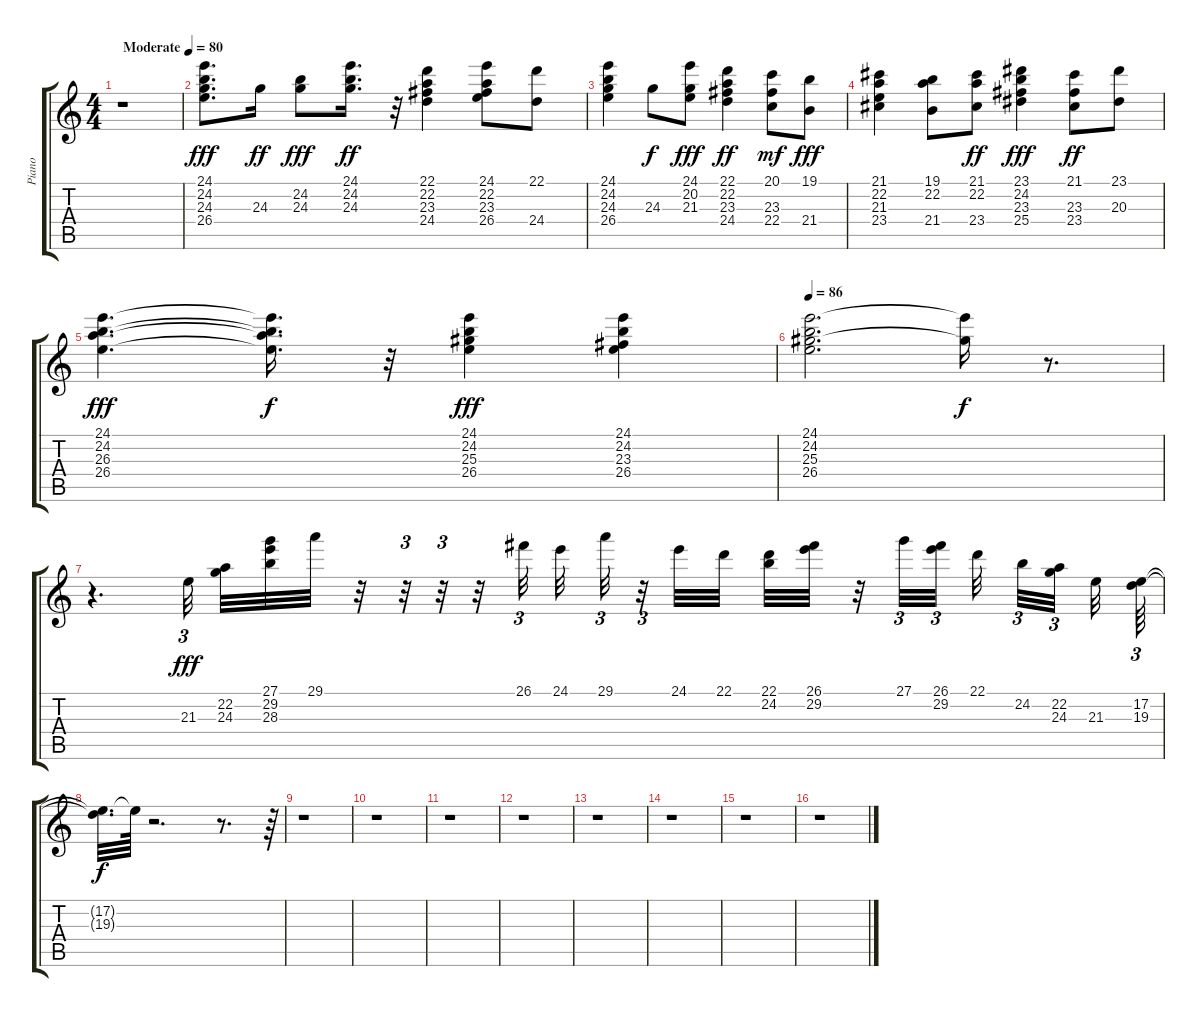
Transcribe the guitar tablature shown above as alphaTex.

\track ("Piano" "Piano") {instrument brightacousticpiano}
\staff {score tabs}
\tuning (E4 B3 G3 D3 A2 E2) {hide}
\ts (4 4)
\tempo (80 "Moderate")
\clef g2
\ks c
r.1{dy fff instrument brightacousticpiano} |
(24.1 24.2 24.3 26.4).8{d} 24.3.16{dy ff} (24.2 24.3).8{dy fff} (24.1 24.2 24.3).16{d dy ff} r.32 (22.1 22.2 23.3 24.4).4 (24.1 22.2 23.3 26.4).8 (22.1 24.4).8 |
(24.1 24.2 24.3 26.4).4 24.3.8{dy f} (24.1 20.2 21.3).8{dy fff} (22.1 22.2 23.3 24.4).4{dy ff} (20.1 23.3 22.4).8{dy mf} (19.1 21.4).8{dy fff} |
(21.1 22.2 21.3 23.4).4 (19.1 22.2 21.4).8 (21.1 22.2 23.4).8{dy ff} (23.1 24.2 23.3 25.4).4{dy fff} (21.1 23.3 23.4).8{dy ff} (23.1 20.3).8 |
(24.1 24.2 26.3 26.4).4{d dy fff} (24.1{t} 24.2{t} 26.3{t} 26.4{t}).16{d dy f} r.32 (24.1 24.2 25.3 26.4).4{dy fff} (24.1 24.2 23.3 26.4).4 |
\tempo 86
(24.1 24.2 25.3 26.4).2{d} (24.1{t} 25.3{t}).16{dy f} r.8{d} |
r.4{d} 21.3.32{tu (3 2) dy fff beam splitsecondary} (22.2 24.3).32 (27.1 29.2 28.3).32 29.1.32 r.32 r.32{tu (3 2)} r.32{tu (3 2)} r.32{beam splitsecondary} 26.1.32{tu (3 2) beam splitsecondary} 24.1.32{beam splitsecondary} 29.1.32{tu (3 2)} r.32{tu (3 2) beam splitsecondary} 24.1.32 22.1.32 (22.1 24.2).32 (26.1 29.2).32 r.32 27.1.32{tu (3 2)} (26.1 29.2).32{tu (3 2) beam splitsecondary} 22.1.32{beam splitsecondary} 24.2.32{tu (3 2)} (22.2 24.3).32{tu (3 2) beam splitsecondary} 21.3.32 (17.2 19.3).64{tu (3 2)} |
(17.2{t} 19.3{t}).32{d dy f} 17.2{t}.64 r.2{d} r.8{d} r.64{tu (3 2)} |
r.1 |
r.1 |
r.1 |
r.1 |
r.1 |
r.1 |
r.1 |
r.1
